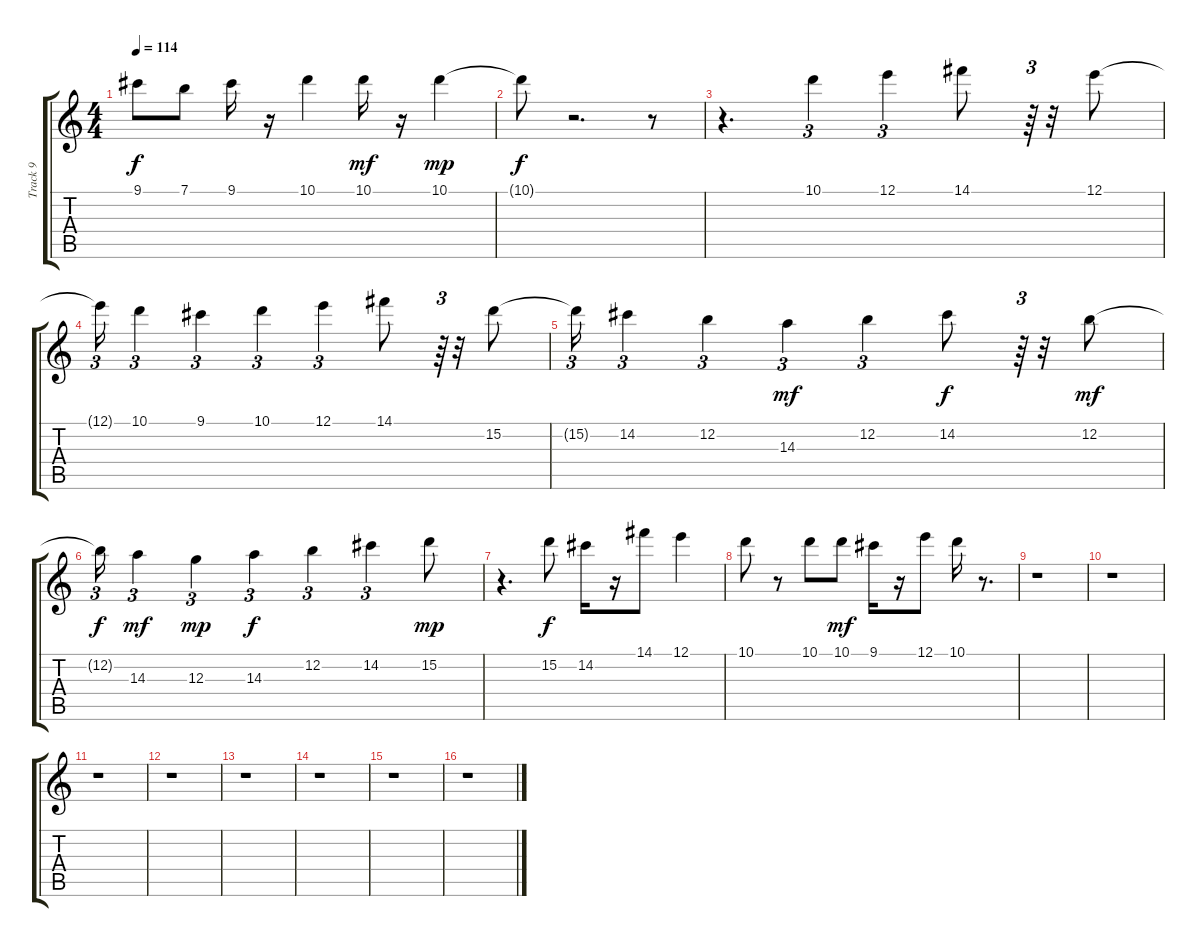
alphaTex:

\track ("Track 9" "Track 9") {instrument overdrivenguitar}
\staff {score tabs}
\tuning (E4 B3 G3 D3 A2 E2) {hide}
\ts (4 4)
\tempo 114
\clef g2
\ks c
9.1.8{dy f} 7.1.8 9.1.16 r.16 10.1.4 10.1.16{dy mf} r.16 10.1.4{dy mp} |
10.1{t}.8{dy f} r.2{d} r.8 |
r.4{d} 10.1.4{tu (3 2)} 12.1.4{tu (3 2)} 14.1.8 r.64{tu (3 2)} r.32 12.1.8 |
12.1{t}.16{tu (3 2)} 10.1.4{tu (3 2)} 9.1.4{tu (3 2)} 10.1.4{tu (3 2)} 12.1.4{tu (3 2)} 14.1.8 r.64{tu (3 2)} r.32 15.2.8 |
15.2{t}.16{tu (3 2)} 14.2.4{tu (3 2)} 12.2.4{tu (3 2)} 14.3.4{tu (3 2) dy mf} 12.2.4{tu (3 2)} 14.2.8{dy f} r.64{tu (3 2)} r.32 12.2.8{dy mf} |
12.2{t}.16{tu (3 2) dy f} 14.3.4{tu (3 2) dy mf} 12.3.4{tu (3 2) dy mp} 14.3.4{tu (3 2) dy f} 12.2.4{tu (3 2)} 14.2.4{tu (3 2)} 15.2.8{dy mp} |
r.4{d} 15.2.8{dy f} 14.2.16 r.16 14.1.8 12.1.4 |
10.1.8 r.8 10.1.8 10.1.8{dy mf} 9.1.16 r.16 12.1.8 10.1.16 r.8{d} |
r.1 |
r.1 |
r.1 |
r.1 |
r.1 |
r.1 |
r.1 |
r.1
